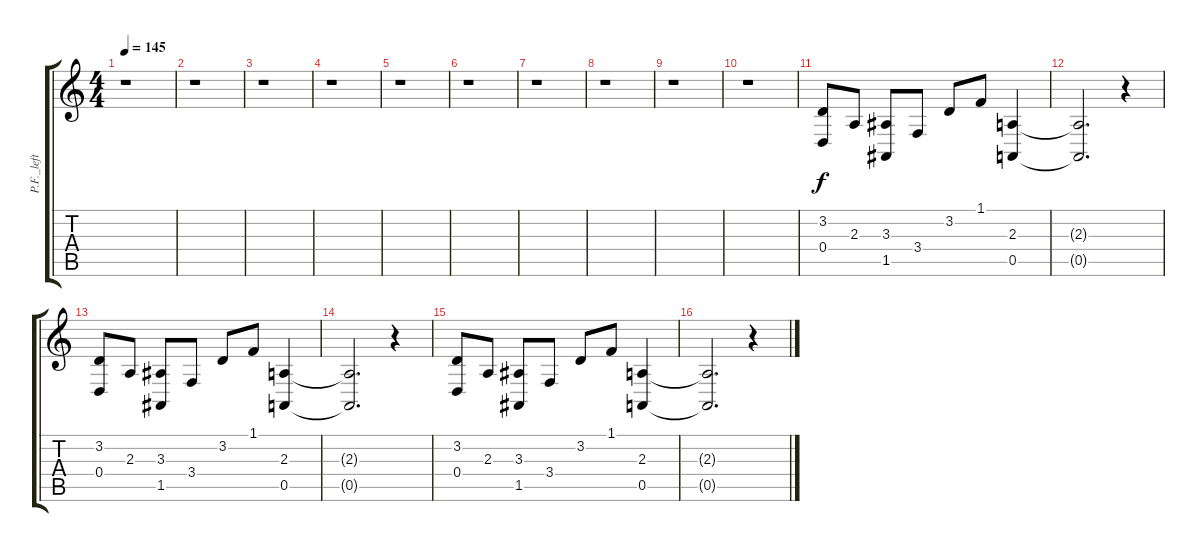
\track ("P.F._left" "P.F._left") {instrument acousticgrandpiano}
\staff {score tabs}
\tuning (E4 B3 G3 D3 A2 E2) {hide}
\ts (4 4)
\tempo 145
\clef g2
\ks c
r.1{dy f} |
r.1 |
r.1 |
r.1 |
r.1 |
r.1 |
r.1 |
r.1 |
r.1 |
r.1 |
(3.2 0.4).8 2.3.8 (3.3 1.5).8 3.4.8 3.2.8 1.1.8 (2.3 0.5).4 |
(2.3{t} 0.5{t}).2{d} r.4 |
(3.2 0.4).8 2.3.8 (3.3 1.5).8 3.4.8 3.2.8 1.1.8 (2.3 0.5).4 |
(2.3{t} 0.5{t}).2{d} r.4 |
(3.2 0.4).8 2.3.8 (3.3 1.5).8 3.4.8 3.2.8 1.1.8 (2.3 0.5).4 |
(2.3{t} 0.5{t}).2{d} r.4
